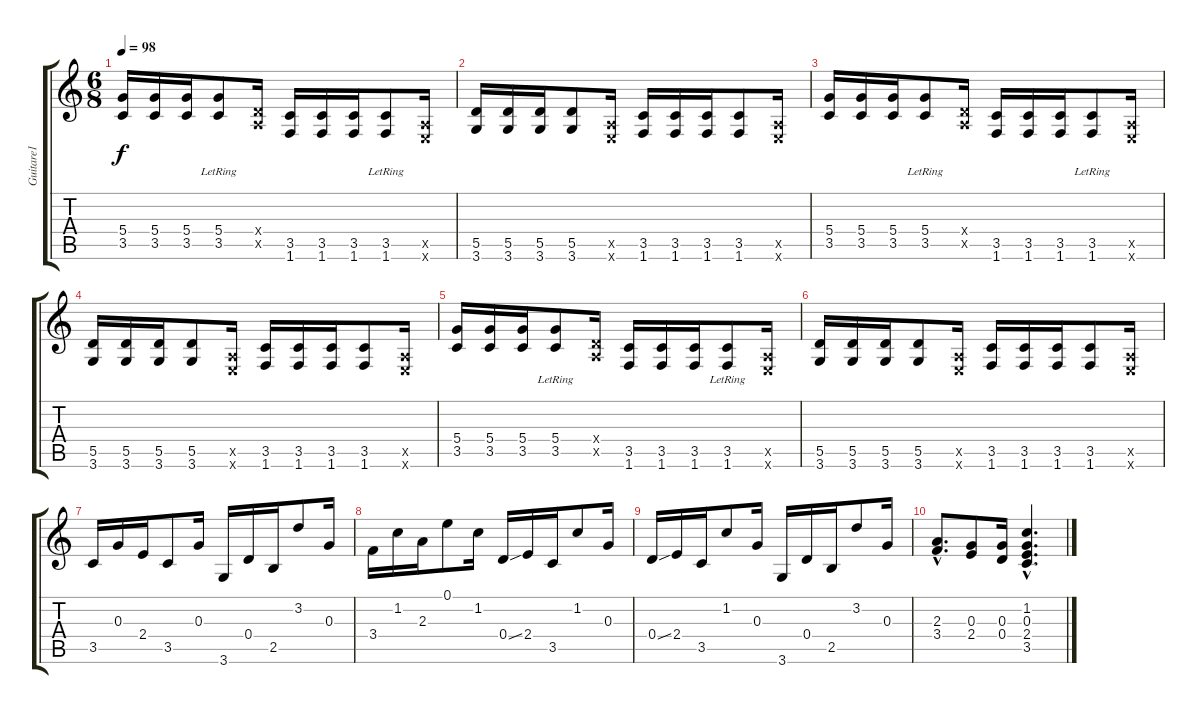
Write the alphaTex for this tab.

\track ("Guitare1" "Guitare1") {instrument acousticguitarsteel}
\staff {score tabs}
\tuning (E4 B3 G3 D3 A2 E2) {hide}
\ts (6 8)
\tempo 98
\clef g2
\ks c
(5.4 3.5).16{dy f} (5.4 3.5).16 (5.4 3.5).16 (5.4{lr} 3.5{lr}).8 (0.4{x} 0.5{x}).16 (3.5 1.6).16 (3.5 1.6).16 (3.5 1.6).16 (3.5{lr} 1.6{lr}).8 (0.5{x} 0.6{x}).16 |
(5.5 3.6).16 (5.5 3.6).16 (5.5 3.6).16 (5.5 3.6).8 (0.5{x} 0.6{x}).16 (3.5 1.6).16 (3.5 1.6).16 (3.5 1.6).16 (3.5 1.6).8 (0.5{x} 0.6{x}).16 |
(5.4 3.5).16 (5.4 3.5).16 (5.4 3.5).16 (5.4{lr} 3.5{lr}).8 (0.4{x} 0.5{x}).16 (3.5 1.6).16 (3.5 1.6).16 (3.5 1.6).16 (3.5{lr} 1.6{lr}).8 (0.5{x} 0.6{x}).16 |
(5.5 3.6).16 (5.5 3.6).16 (5.5 3.6).16 (5.5 3.6).8 (0.5{x} 0.6{x}).16 (3.5 1.6).16 (3.5 1.6).16 (3.5 1.6).16 (3.5 1.6).8 (0.5{x} 0.6{x}).16 |
(5.4 3.5).16 (5.4 3.5).16 (5.4 3.5).16 (5.4{lr} 3.5{lr}).8 (0.4{x} 0.5{x}).16 (3.5 1.6).16 (3.5 1.6).16 (3.5 1.6).16 (3.5{lr} 1.6{lr}).8 (0.5{x} 0.6{x}).16 |
(5.5 3.6).16 (5.5 3.6).16 (5.5 3.6).16 (5.5 3.6).8 (0.5{x} 0.6{x}).16 (3.5 1.6).16 (3.5 1.6).16 (3.5 1.6).16 (3.5 1.6).8 (0.5{x} 0.6{x}).16 |
3.5.16 0.3.16 2.4.16 3.5.8 0.3.16 3.6.16 0.4.16 2.5.16 3.2.8 0.3.16 |
3.4.16 1.2.16 2.3.16 0.1.8 1.2.16 0.4{ss}.16 2.4.16 3.5.16 1.2.8 0.3.16 |
0.4{ss}.16 2.4.16 3.5.16 1.2.8 0.3.16 3.6.16 0.4.16 2.5.16 3.2.8 0.3.16 |
(2.3{hac} 3.4{hac}).8{d} (0.3 2.4).8 (0.3 0.4).16 (1.2{hac} 0.3{hac} 2.4{hac} 3.5{hac}).4{d}
